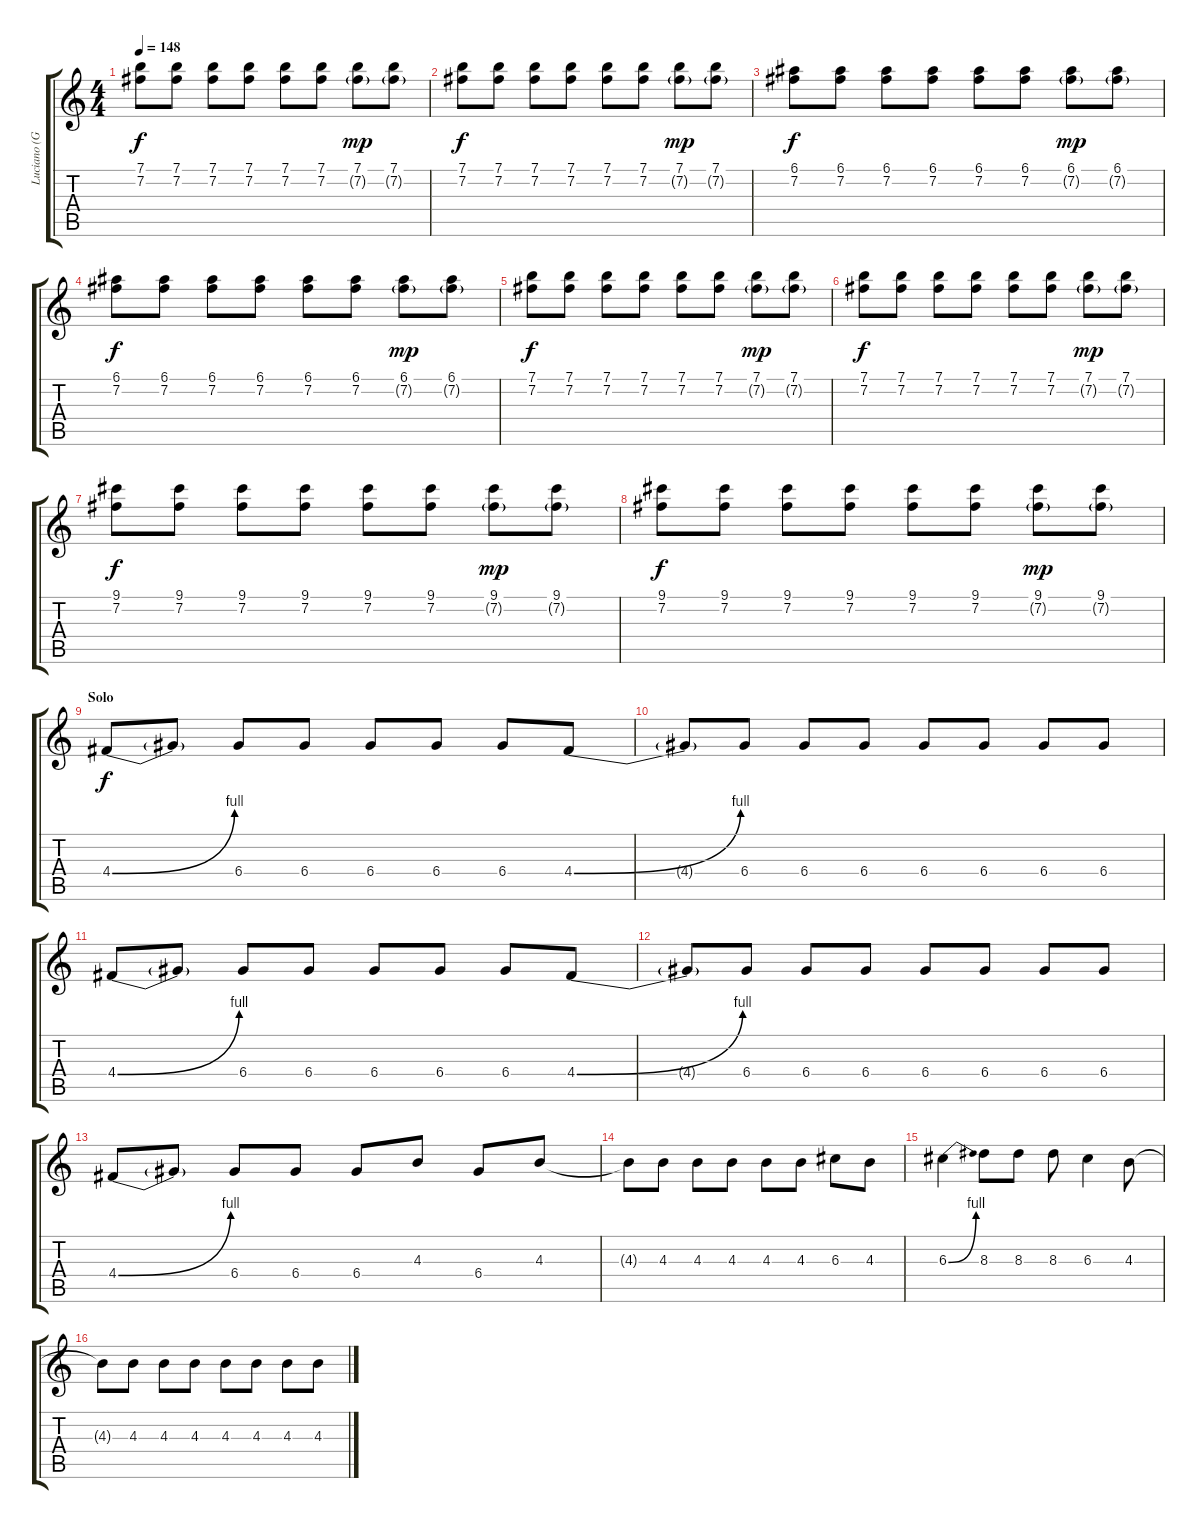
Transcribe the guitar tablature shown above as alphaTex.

\track ("Luciano (Guitarra Solo)" "Luciano (G") {instrument distortionguitar}
\staff {score tabs}
\tuning (E4 B3 G3 D3 A2 E2) {hide}
\ts (4 4)
\tempo 148
\clef g2
\ks c
(7.1 7.2).8{dy f} (7.1 7.2).8 (7.1 7.2).8 (7.1 7.2).8 (7.1 7.2).8 (7.1 7.2).8 (7.1 7.2{g}).8{dy mp} (7.1 7.2{g}).8 |
(7.1 7.2).8{dy f} (7.1 7.2).8 (7.1 7.2).8 (7.1 7.2).8 (7.1 7.2).8 (7.1 7.2).8 (7.1 7.2{g}).8{dy mp} (7.1 7.2{g}).8 |
(6.1 7.2).8{dy f} (6.1 7.2).8 (6.1 7.2).8 (6.1 7.2).8 (6.1 7.2).8 (6.1 7.2).8 (6.1 7.2{g}).8{dy mp} (6.1 7.2{g}).8 |
(6.1 7.2).8{dy f} (6.1 7.2).8 (6.1 7.2).8 (6.1 7.2).8 (6.1 7.2).8 (6.1 7.2).8 (6.1 7.2{g}).8{dy mp} (6.1 7.2{g}).8 |
(7.1 7.2).8{dy f} (7.1 7.2).8 (7.1 7.2).8 (7.1 7.2).8 (7.1 7.2).8 (7.1 7.2).8 (7.1 7.2{g}).8{dy mp} (7.1 7.2{g}).8 |
(7.1 7.2).8{dy f} (7.1 7.2).8 (7.1 7.2).8 (7.1 7.2).8 (7.1 7.2).8 (7.1 7.2).8 (7.1 7.2{g}).8{dy mp} (7.1 7.2{g}).8 |
(9.1 7.2).8{dy f} (9.1 7.2).8 (9.1 7.2).8 (9.1 7.2).8 (9.1 7.2).8 (9.1 7.2).8 (9.1 7.2{g}).8{dy mp} (9.1 7.2{g}).8 |
(9.1 7.2).8{dy f} (9.1 7.2).8 (9.1 7.2).8 (9.1 7.2).8 (9.1 7.2).8 (9.1 7.2).8 (9.1 7.2{g}).8{dy mp} (9.1 7.2{g}).8 |
\section ("" "Solo")
4.4{be (bend 0 0 60 4)}.8{dy f} 4.4{t}.8 6.4.8 6.4.8 6.4.8 6.4.8 6.4.8 4.4{be (bend 0 0 60 4)}.8 |
4.4{t}.8 6.4.8 6.4.8 6.4.8 6.4.8 6.4.8 6.4.8 6.4.8 |
4.4{be (bend 0 0 60 4)}.8 4.4{t}.8 6.4.8 6.4.8 6.4.8 6.4.8 6.4.8 4.4{be (bend 0 0 60 4)}.8 |
4.4{t}.8 6.4.8 6.4.8 6.4.8 6.4.8 6.4.8 6.4.8 6.4.8 |
4.4{be (bend 0 0 60 4)}.8 4.4{t}.8 6.4.8 6.4.8 6.4.8 4.3.8 6.4.8 4.3.8 |
4.3{t}.8 4.3.8 4.3.8 4.3.8 4.3.8 4.3.8 6.3.8 4.3.8 |
6.3{be (bend 0 0 60 4)}.4 8.3.8 8.3.8 8.3.8 6.3.4 4.3.8 |
4.3{t}.8 4.3.8 4.3.8 4.3.8 4.3.8 4.3.8 4.3.8 4.3.8
